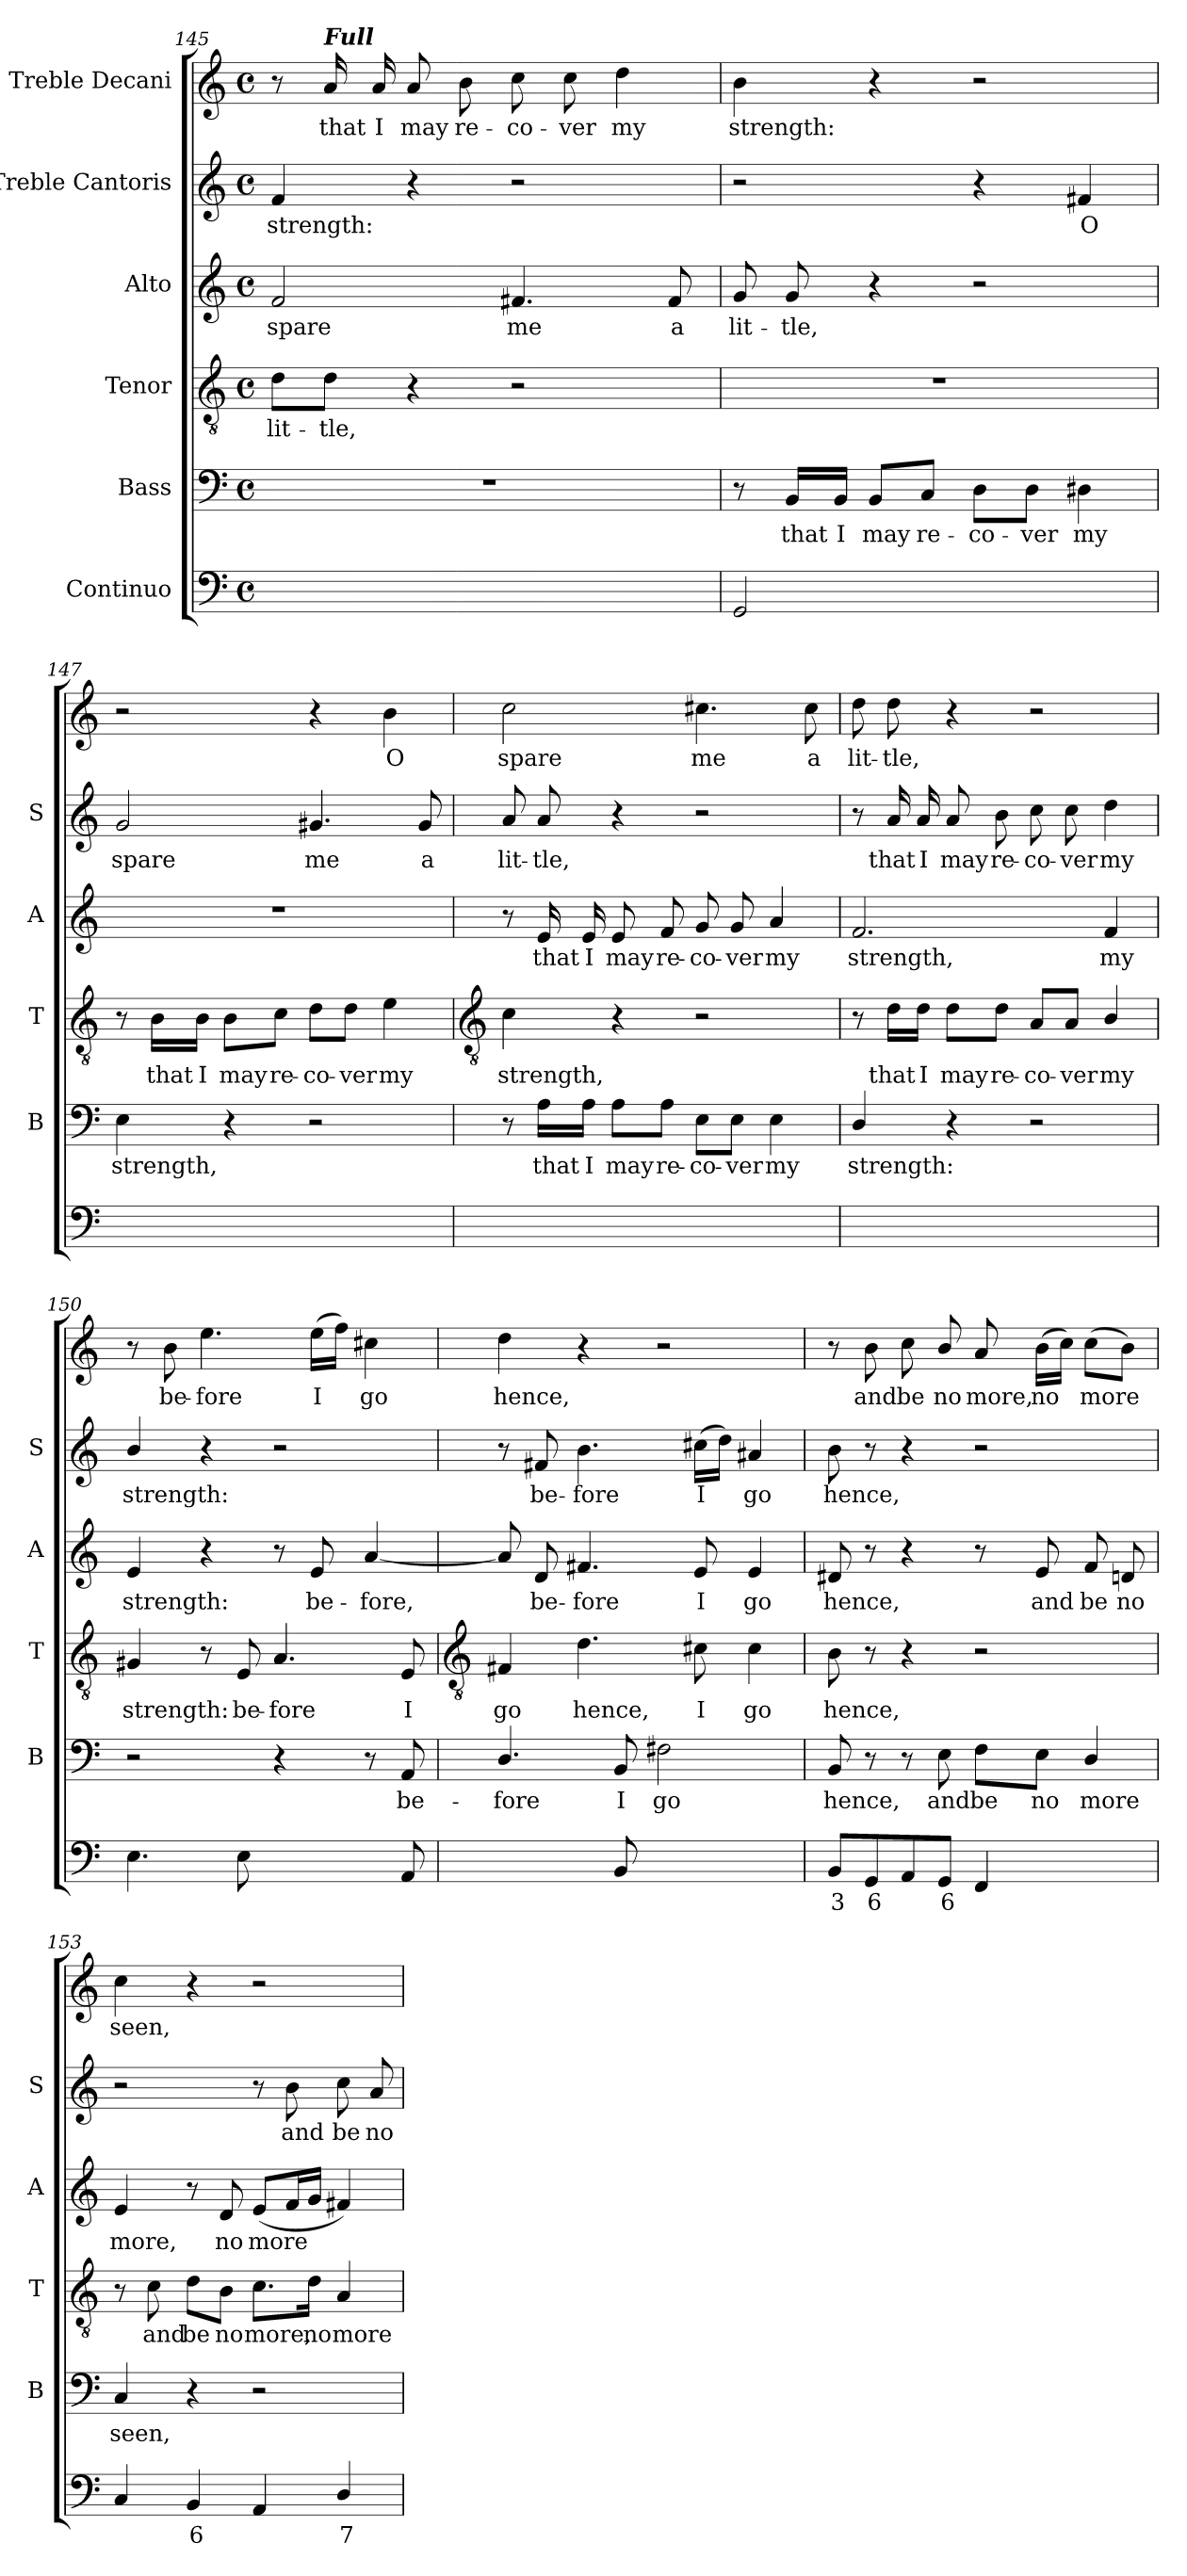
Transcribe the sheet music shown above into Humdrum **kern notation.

**kern	**text	**text	**kern	**text	**kern	**text	**kern	**text	**kern	**text	**kern	**text
*part6	*part6	*part6	*part5	*part5	*part4	*part4	*part3	*part3	*part2	*part2	*part1	*part1
*staff6	*staff6	*staff6	*staff5	*staff5	*staff4	*staff4	*staff3	*staff3	*staff2	*staff2	*staff1	*staff1
*I"Continuo	*	*	*I"Bass	*	*I"Tenor	*	*I"Alto	*	*I"Treble Cantoris	*	*I"Treble Decani	*
*	*	*	*I'B	*	*I'T	*	*I'A	*	*I'S	*	*	*
!!LO:LB:g=z
*clefF4	*	*	*clefF4	*	*clefGv2	*	*clefG2	*	*clefG2	*	*clefG2	*
*k[]	*	*	*k[]	*	*k[]	*	*k[]	*	*k[]	*	*k[]	*
*C:	*	*	*C:	*	*C:	*	*C:	*	*C:	*	*C:	*
*M4/4	*	*	*M4/4	*	*M4/4	*	*M4/4	*	*M4/4	*	*M4/4	*
*met(c)	*	*	*met(c)	*	*met(c)	*	*met(c)	*	*met(c)	*	*met(c)	*
=145	=145	=145	=145	=145	=145	=145	=145	=145	=145	=145	=145	=145
!	!LO:LY:b	!	!	!	!	!LO:LY:b	!	!LO:LY:b	!	!LO:LY:b	!	!
[2Dyy	3	.	1r	.	8d\L	lit-	2f	spare	4f	strength:	8r	.
!	!	!	!	!	!	!	!	!	!	!	!LO:TX:a:Bi:t=Full	!
!	!	!	!	!	!	!LO:LY:b	!	!	!	!	!	!LO:LY:b
.	.	.	.	.	8d\J	-tle,	.	.	.	.	16a	that
!	!	!	!	!	!	!	!	!	!	!	!	!LO:LY:b
.	.	.	.	.	.	.	.	.	.	.	16a	I
!	!	!	!	!	!	!	!	!	!	!	!	!LO:LY:b
.	.	.	.	.	4r	.	.	.	4r	.	8a	may
!	!	!	!	!	!	!	!	!	!	!	!	!LO:LY:b
.	.	.	.	.	.	.	.	.	.	.	8b	re-
!	!LO:LY:b	!LO:LY:b	!	!	!	!	!	!LO:LY:b	!	!	!	!LO:LY:b
2Dyy]	3	7	.	.	2r	.	4.f#X	me	2r	.	8cc	-co-
!	!	!	!	!	!	!	!	!	!	!	!	!LO:LY:b
.	.	.	.	.	.	.	.	.	.	.	8cc	-ver
!	!	!	!	!	!	!	!	!	!	!	!	!LO:LY:b
.	.	.	.	.	.	.	.	.	.	.	4dd	my
!	!	!	!	!	!	!	!	!LO:LY:b	!	!	!	!
.	.	.	.	.	.	.	8f#	a	.	.	.	.
=146	=146	=146	=146	=146	=146	=146	=146	=146	=146	=146	=146	=146
!	!	!	!	!	!	!	!	!LO:LY:b	!	!	!	!LO:LY:b
2GG	.	.	8r	.	1r	.	8g	lit-	2r	.	4b	strength:
!	!	!	!	!LO:LY:b	!	!	!	!LO:LY:b	!	!	!	!
.	.	.	16BB/LL	that	.	.	8g	-tle,	.	.	.	.
!	!	!	!	!LO:LY:b	!	!	!	!	!	!	!	!
.	.	.	16BB/JJ	I	.	.	.	.	.	.	.	.
!	!	!	!	!LO:LY:b	!	!	!	!	!	!	!	!
.	.	.	8BB/L	may	.	.	4r	.	.	.	4r	.
!	!	!	!	!LO:LY:b	!	!	!	!	!	!	!	!
.	.	.	8C/J	re-	.	.	.	.	.	.	.	.
!	!LO:LY:b	!	!	!LO:LY:b	!	!	!	!	!	!	!	!
[4FF#Xyy	6	.	8D\L	-co-	.	.	2r	.	4r	.	2r	.
!	!	!	!	!LO:LY:b	!	!	!	!	!	!	!	!
.	.	.	8D\J	-ver	.	.	.	.	.	.	.	.
!	!LO:LY:b	!	!	!LO:LY:b	!	!	!	!	!	!LO:LY:b	!	!
4FF#yy]	6	.	4D#X	my	.	.	.	.	4f#X	O	.	.
=147	=147	=147	=147	=147	=147	=147	=147	=147	=147	=147	=147	=147
!	!LO:LY:b	!	!	!LO:LY:b	!	!	!	!	!	!LO:LY:b	!	!
[2EEyy	3	.	4E	strength,	8r	.	1r	.	2g	spare	2r	.
!	!	!	!	!	!	!LO:LY:b	!	!	!	!	!	!
.	.	.	.	.	16B\LL	that	.	.	.	.	.	.
!	!	!	!	!	!	!LO:LY:b	!	!	!	!	!	!
.	.	.	.	.	16B\JJ	I	.	.	.	.	.	.
!	!	!	!	!	!	!LO:LY:b	!	!	!	!	!	!
.	.	.	4r	.	8B\L	may	.	.	.	.	.	.
!	!	!	!	!	!	!LO:LY:b	!	!	!	!	!	!
.	.	.	.	.	8c\J	re-	.	.	.	.	.	.
!	!LO:LY:b	!LO:LY:b	!	!	!	!LO:LY:b	!	!	!	!LO:LY:b	!	!
2EEyy]	3	7	2r	.	8d\L	-co-	.	.	4.g#X	me	4r	.
!	!	!	!	!	!	!LO:LY:b	!	!	!	!	!	!
.	.	.	.	.	8d\J	-ver	.	.	.	.	.	.
!	!	!	!	!	!	!LO:LY:b	!	!	!	!	!	!LO:LY:b
.	.	.	.	.	4e	my	.	.	.	.	4b	O
!	!	!	!	!	!	!	!	!	!	!LO:LY:b	!	!
.	.	.	.	.	.	.	.	.	8g#	a	.	.
!!LO:LB:g=z
=148	=148	=148	=148	=148	=148	=148	=148	=148	=148	=148	=148	=148
*	*	*	*	*	*clefGv2	*	*	*	*	*	*	*
!	!LO:LY:b	!	!	!	!	!LO:LY:b	!	!	!	!LO:LY:b	!	!LO:LY:b
[2AAyy	3	.	8r	.	4c	strength,	8r	.	8a	lit-	2cc	spare
!	!	!	!	!LO:LY:b	!	!	!	!LO:LY:b	!	!LO:LY:b	!	!
.	.	.	16A\LL	that	.	.	16e	that	8a	-tle,	.	.
!	!	!	!	!LO:LY:b	!	!	!	!LO:LY:b	!	!	!	!
.	.	.	16A\JJ	I	.	.	16e	I	.	.	.	.
!	!	!	!	!LO:LY:b	!	!	!	!LO:LY:b	!	!	!	!
.	.	.	8A\L	may	4r	.	8e	may	4r	.	.	.
!	!	!	!	!LO:LY:b	!	!	!	!LO:LY:b	!	!	!	!
.	.	.	8A\J	re-	.	.	8f	re-	.	.	.	.
!	!LO:LY:b	!LO:LY:b	!	!LO:LY:b	!	!	!	!LO:LY:b	!	!	!	!LO:LY:b
2AAyy]	3	7	8E\L	-co-	2r	.	8g	-co-	2r	.	4.cc#X	me
!	!	!	!	!LO:LY:b	!	!	!	!LO:LY:b	!	!	!	!
.	.	.	8E\J	-ver	.	.	8g	-ver	.	.	.	.
!	!	!	!	!LO:LY:b	!	!	!	!LO:LY:b	!	!	!	!
.	.	.	4E	my	.	.	4a	my	.	.	.	.
!	!	!	!	!	!	!	!	!	!	!	!	!LO:LY:b
.	.	.	.	.	.	.	.	.	.	.	8cc#	a
=149	=149	=149	=149	=149	=149	=149	=149	=149	=149	=149	=149	=149
!	!LO:LY:b	!	!	!LO:LY:b	!	!	!	!LO:LY:b	!	!	!	!LO:LY:b
[2Dyy	5	.	4D/	strength:	8r	.	2.f	strength,	8r	.	8dd	lit-
!	!	!	!	!	!	!LO:LY:b	!	!	!	!LO:LY:b	!	!LO:LY:b
.	.	.	.	.	16d\LL	that	.	.	16a	that	8dd	-tle,
!	!	!	!	!	!	!LO:LY:b	!	!	!	!LO:LY:b	!	!
.	.	.	.	.	16d\JJ	I	.	.	16a	I	.	.
!	!	!	!	!	!	!LO:LY:b	!	!	!	!LO:LY:b	!	!
.	.	.	4r	.	8d\L	may	.	.	8a	may	4r	.
!	!	!	!	!	!	!LO:LY:b	!	!	!	!LO:LY:b	!	!
.	.	.	.	.	8d\J	re-	.	.	8b	re-	.	.
!	!LO:LY:b	!	!	!	!	!LO:LY:b	!	!	!	!LO:LY:b	!	!
4Dyy_	7	.	2r	.	8A/L	-co-	.	.	8cc	-co-	2r	.
!	!	!	!	!	!	!LO:LY:b	!	!	!	!LO:LY:b	!	!
.	.	.	.	.	8A/J	-ver	.	.	8cc	-ver	.	.
!	!LO:LY:b	!	!	!	!	!LO:LY:b	!	!LO:LY:b	!	!LO:LY:b	!	!
4Dyy]	6	.	.	.	4B/	my	4f	my	4dd	my	.	.
=150	=150	=150	=150	=150	=150	=150	=150	=150	=150	=150	=150	=150
!	!	!	!	!	!	!LO:LY:b	!	!LO:LY:b	!	!LO:LY:b	!	!
4.E	.	.	2r	.	4G#X	strength:	4e	strength:	4b/	strength:	8r	.
!	!	!	!	!	!	!	!	!	!	!	!	!LO:LY:b
.	.	.	.	.	.	.	.	.	.	.	8b	be-
!	!	!	!	!	!	!	!	!	!	!	!	!LO:LY:b
.	.	.	.	.	8r	.	4r	.	4r	.	4.ee	-fore
!	!	!	!	!	!	!LO:LY:b	!	!	!	!	!	!
8E	.	.	.	.	8E	be-	.	.	.	.	.	.
!	!	!	!	!	!	!LO:LY:b	!	!	!	!	!	!
[4Ayy	.	.	4r	.	4.A	-fore	8r	.	2r	.	.	.
!	!	!	!	!	!	!	!	!LO:LY:b	!	!	!	!LO:LY:b
.	.	.	.	.	.	.	8e	be-	.	.	(>16eeLL	I
.	.	.	.	.	.	.	.	.	.	.	16ffJJ)	.
!	!	!	!	!	!	!	!	!LO:LY:b	!	!	!	!LO:LY:b
8Ayy]	.	.	8r	.	.	.	[4a	-fore,	.	.	4cc#X	go
!	!	!	!	!LO:LY:b	!	!LO:LY:b	!	!	!	!	!	!
8AA	.	.	8AA	be-	8E	I	.	.	.	.	.	.
!!LO:LB:g=z
=151	=151	=151	=151	=151	=151	=151	=151	=151	=151	=151	=151	=151
*	*	*	*	*	*clefGv2	*	*	*	*	*	*	*
!	!	!	!	!LO:LY:b	!	!LO:LY:b	!	!	!	!	!	!LO:LY:b
[4Dyy	.	.	4.D/	-fore	4F#X	go	8a]	.	8r	.	4dd	hence,
!	!	!	!	!	!	!	!	!LO:LY:b	!	!LO:LY:b	!	!
.	.	.	.	.	.	.	8d	be-	8f#X	be-	.	.
!	!LO:LY:b	!	!	!	!	!LO:LY:b	!	!LO:LY:b	!	!LO:LY:b	!	!
8Dyy]	6	.	.	.	4.d	hence,	4.f#X	-fore	4.b	-fore	4r	.
!	!	!	!	!LO:LY:b	!	!	!	!	!	!	!	!
8BB	.	.	8BB	I	.	.	.	.	.	.	.	.
!	!LO:LY:b	!LO:LY:b	!	!LO:LY:b	!	!	!	!	!	!	!	!
[4F#Xyy	6	4	2F#X	go	.	.	.	.	.	.	2r	.
!	!	!	!	!	!	!LO:LY:b	!	!LO:LY:b	!	!LO:LY:b	!	!
.	.	.	.	.	8c#X	I	8e	I	(>16cc#XLL	I	.	.
.	.	.	.	.	.	.	.	.	16ddJJ)	.	.	.
!	!LO:LY:b	!LO:LY:b	!	!	!	!LO:LY:b	!	!LO:LY:b	!	!LO:LY:b	!	!
4F#yy]	5	3	.	.	4c#	go	4e	go	4a#X	go	.	.
=152	=152	=152	=152	=152	=152	=152	=152	=152	=152	=152	=152	=152
!	!LO:LY:b	!	!	!LO:LY:b	!	!LO:LY:b	!	!LO:LY:b	!	!LO:LY:b	!	!
8BBL	3	.	8BB	hence,	8B	hence,	8d#X	hence,	8b	hence,	8r	.
!	!LO:LY:b	!	!	!	!	!	!	!	!	!	!	!LO:LY:b
8GG	6	.	8r	.	8r	.	8r	.	8r	.	8b	and
!	!	!	!	!	!	!	!	!	!	!	!	!LO:LY:b
8AA	.	.	8r	.	4r	.	4r	.	4r	.	8cc	be
!	!LO:LY:b	!	!	!LO:LY:b	!	!	!	!	!	!	!	!LO:LY:b
8GGJ	6	.	8E	and	.	.	.	.	.	.	8b/	no
!	!	!	!	!LO:LY:b	!	!	!	!	!	!	!	!LO:LY:b
4FF	.	.	8F\L	be	2r	.	8r	.	2r	.	8a	more,
!	!	!	!	!LO:LY:b	!	!	!	!LO:LY:b	!	!	!	!LO:LY:b
.	.	.	8E\J	no	.	.	8e	and	.	.	(>16bLL	no
.	.	.	.	.	.	.	.	.	.	.	16ccJJ)	.
!	!LO:LY:b	!LO:LY:b	!	!LO:LY:b	!	!	!	!LO:LY:b	!	!	!	!LO:LY:b
[8GGyy	4	7	4D/	more	.	.	8f	be	.	.	(>8ccL	more
!	!LO:LY:b	!	!	!	!	!	!	!LO:LY:b	!	!	!	!
8GGyy]	3	.	.	.	.	.	8dn	no	.	.	8bJ)	.
=153	=153	=153	=153	=153	=153	=153	=153	=153	=153	=153	=153	=153
!	!	!	!	!LO:LY:b	!	!	!	!LO:LY:b	!	!	!	!LO:LY:b
4C	.	.	4C	seen,	8r	.	4e	more,	2r	.	4cc	seen,
!	!	!	!	!	!	!LO:LY:b	!	!	!	!	!	!
.	.	.	.	.	8c	and	.	.	.	.	.	.
!	!LO:LY:b	!	!	!	!	!LO:LY:b	!	!	!	!	!	!
4BB	6	.	4r	.	8d\L	be	8r	.	.	.	4r	.
!	!	!	!	!	!	!LO:LY:b	!	!LO:LY:b	!	!	!	!
.	.	.	.	.	8B\J	no	8d	no	.	.	.	.
!	!	!	!	!	!	!LO:LY:b	!	!LO:LY:b	!	!	!	!
4AA	.	.	2r	.	8.c\L	more,	(<8eL	more	8r	.	2r	.
!	!	!	!	!	!	!	!	!	!	!LO:LY:b	!	!
.	.	.	.	.	.	.	16fL	.	8b	and	.	.
!	!	!	!	!	!	!LO:LY:b	!	!	!	!	!	!
.	.	.	.	.	16d\Jk	no	16gJJ	.	.	.	.	.
!	!LO:LY:b	!	!	!	!	!LO:LY:b	!	!	!	!LO:LY:b	!	!
4D/	7	.	.	.	4A	more	4f#X)	.	8cc	be	.	.
!	!	!	!	!	!	!	!	!	!	!LO:LY:b	!	!
.	.	.	.	.	.	.	.	.	8a	no	.	.
=	=	=	=	=	=	=	=	=	=	=	=	=
*-	*-	*-	*-	*-	*-	*-	*-	*-	*-	*-	*-	*-
